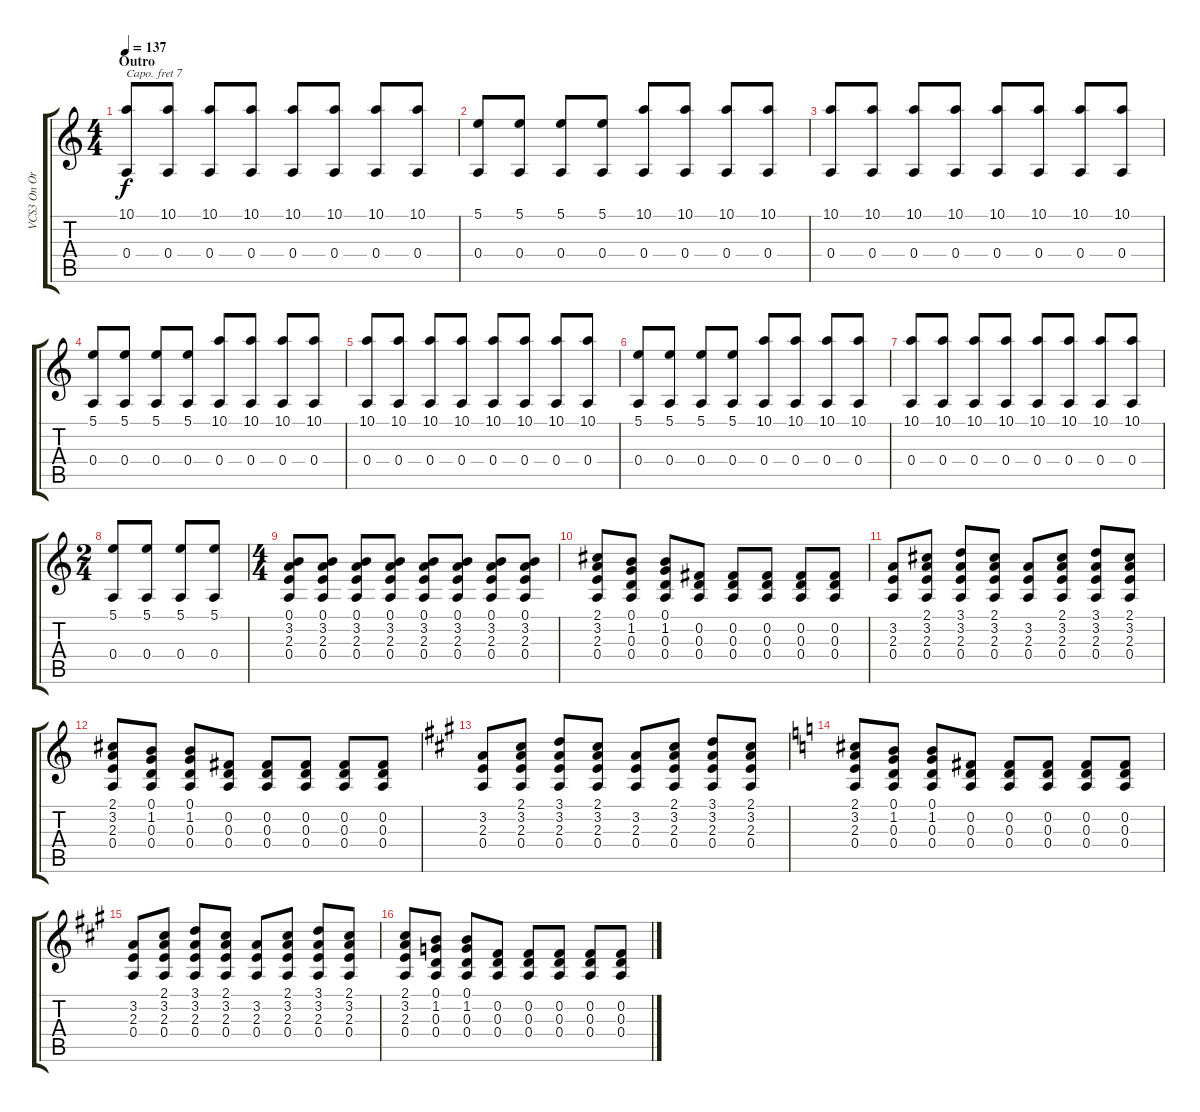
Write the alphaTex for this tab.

\track ("VCS3 On Organ" "VCS3 On Or") {instrument churchorgan}
\staff {score tabs}
\capo 7
\tuning (E4 B3 G3 D3 A2 E2) {hide}
\ts (4 4)
\section ("" "Outro")
\tempo 137
\clef g2
\ks c
(10.1 0.4).8{dy f} (10.1 0.4).8 (10.1 0.4).8 (10.1 0.4).8 (10.1 0.4).8 (10.1 0.4).8 (10.1 0.4).8 (10.1 0.4).8 |
(5.1 0.4).8 (5.1 0.4).8 (5.1 0.4).8 (5.1 0.4).8 (10.1 0.4).8 (10.1 0.4).8 (10.1 0.4).8 (10.1 0.4).8 |
(10.1 0.4).8 (10.1 0.4).8 (10.1 0.4).8 (10.1 0.4).8 (10.1 0.4).8 (10.1 0.4).8 (10.1 0.4).8 (10.1 0.4).8 |
(5.1 0.4).8 (5.1 0.4).8 (5.1 0.4).8 (5.1 0.4).8 (10.1 0.4).8 (10.1 0.4).8 (10.1 0.4).8 (10.1 0.4).8 |
(10.1 0.4).8 (10.1 0.4).8 (10.1 0.4).8 (10.1 0.4).8 (10.1 0.4).8 (10.1 0.4).8 (10.1 0.4).8 (10.1 0.4).8 |
(5.1 0.4).8 (5.1 0.4).8 (5.1 0.4).8 (5.1 0.4).8 (10.1 0.4).8 (10.1 0.4).8 (10.1 0.4).8 (10.1 0.4).8 |
(10.1 0.4).8 (10.1 0.4).8 (10.1 0.4).8 (10.1 0.4).8 (10.1 0.4).8 (10.1 0.4).8 (10.1 0.4).8 (10.1 0.4).8 |
\ts (2 4)
(5.1 0.4).8 (5.1 0.4).8 (5.1 0.4).8 (5.1 0.4).8 |
\ts (4 4)
(0.1 3.2 2.3 0.4).8 (0.1 3.2 2.3 0.4).8 (0.1 3.2 2.3 0.4).8 (0.1 3.2 2.3 0.4).8 (0.1 3.2 2.3 0.4).8 (0.1 3.2 2.3 0.4).8 (0.1 3.2 2.3 0.4).8 (0.1 3.2 2.3 0.4).8 |
(2.1 3.2 2.3 0.4).8 (0.1 1.2 0.3 0.4).8 (0.1 1.2 0.3 0.4).8 (0.2 0.3 0.4).8 (0.2 0.3 0.4).8 (0.2 0.3 0.4).8 (0.2 0.3 0.4).8 (0.2 0.3 0.4).8 |
(3.2 2.3 0.4).8 (2.1 3.2 2.3 0.4).8 (3.1 3.2 2.3 0.4).8 (2.1 3.2 2.3 0.4).8 (3.2 2.3 0.4).8 (2.1 3.2 2.3 0.4).8 (3.1 3.2 2.3 0.4).8 (2.1 3.2 2.3 0.4).8 |
(2.1 3.2 2.3 0.4).8 (0.1 1.2 0.3 0.4).8 (0.1 1.2 0.3 0.4).8 (0.2 0.3 0.4).8 (0.2 0.3 0.4).8 (0.2 0.3 0.4).8 (0.2 0.3 0.4).8 (0.2 0.3 0.4).8 |
\ks a
(3.2 2.3 0.4).8 (2.1 3.2 2.3 0.4).8 (3.1 3.2 2.3 0.4).8 (2.1 3.2 2.3 0.4).8 (3.2 2.3 0.4).8 (2.1 3.2 2.3 0.4).8 (3.1 3.2 2.3 0.4).8 (2.1 3.2 2.3 0.4).8 |
\ks c
(2.1 3.2 2.3 0.4).8 (0.1 1.2 0.3 0.4).8 (0.1 1.2 0.3 0.4).8 (0.2 0.3 0.4).8 (0.2 0.3 0.4).8 (0.2 0.3 0.4).8 (0.2 0.3 0.4).8 (0.2 0.3 0.4).8 |
\ks a
(3.2 2.3 0.4).8 (2.1 3.2 2.3 0.4).8 (3.1 3.2 2.3 0.4).8 (2.1 3.2 2.3 0.4).8 (3.2 2.3 0.4).8 (2.1 3.2 2.3 0.4).8 (3.1 3.2 2.3 0.4).8 (2.1 3.2 2.3 0.4).8 |
(2.1 3.2 2.3 0.4).8 (0.1 1.2 0.3 0.4).8 (0.1 1.2 0.3 0.4).8 (0.2 0.3 0.4).8 (0.2 0.3 0.4).8 (0.2 0.3 0.4).8 (0.2 0.3 0.4).8 (0.2 0.3 0.4).8
